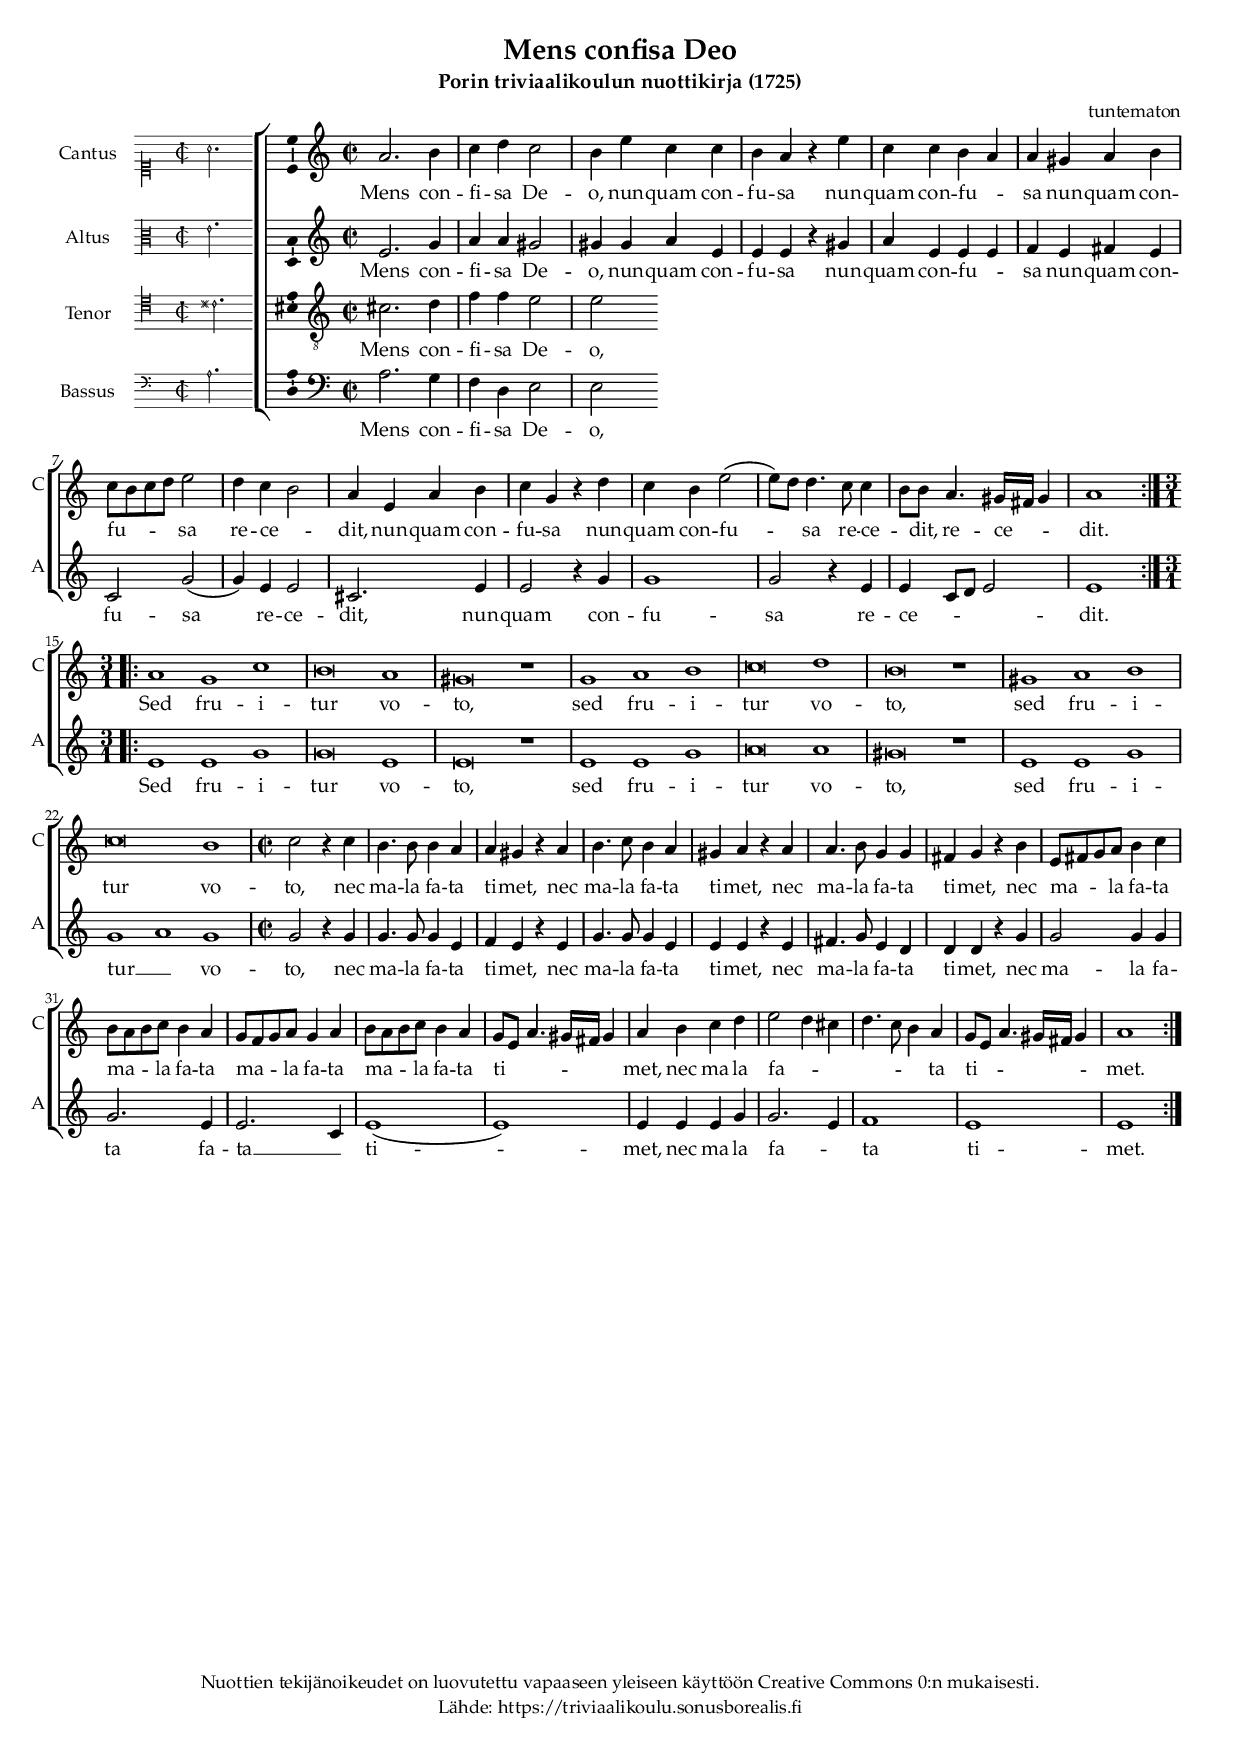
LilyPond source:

\version "2.20.0"
\include "suomi.ly"

#(set-global-staff-size 16)

globalkey = {
	\key c \major
}

globaltime = {
	\time 2/2
}

globaltempo = {
	\tempo 4 = 130
}

global = {
%  \numericTimeSignature
  \globaltime
%	\set Timing.measureLength = #(ly:make-moment 4/2)
%  \autoBeamOff
  \globalkey
  \set Staff.midiInstrument = #"voice oohs"
}


SopranoMusic = \relative c'' {
	\set Staff.instrumentName = #"Cantus"
	\set Staff.shortInstrumentName = "C"

	\incipit { \clef "mensural-c1" \globalkey \globaltime a'2. }

  \repeat volta 2 {
		a2. h4 | c d c2 | h4 e c c | h a r e' | c c h a |
		a gis a h | c8 h c d e2 | d4 c h2 | a4 e a h | c g r d' |
		c h e2( | e8) d d4. c8 c4 | h8 h a4. gis16 fis gis4 | a1 |
	}
% p2
	\repeat volta 2 {
		\time 3/1
		a1 g c | h\breve a1 | gis\breve r1 | g a h | c\breve d1 | h\breve r1 |
		gis a h | c\breve h1 |
		\time 2/2 c2 r4 c | h4. h8 h4 a | a gis r a |
		h4. c8 h4 a | gis a r a | a4. h8 g4 g | fis g r h | e,8 fis g a h4 c |
% p3
		h8 a h c h4 a | g8 f g a g4 a | h8 a h c h4 a | g8 e a4. gis16 fis16 gis4 |
		a h c d | e2 d4 cis | d4. c8 h4 a | g8 e a4. gis16 fis gis4 | a1
	}
}

stanzaOneLyrics = \lyricmode {
	Mens con -- fi -- sa De -- o,
  nun -- quam con -- fu -- sa 
  nun -- quam con -- fu -- _ sa 
  nun -- quam con -- fu -- _ _ _ sa 
  re -- ce -- _ dit,
  nun -- quam con -- fu -- sa 
  nun -- quam con -- fu -- _ sa 
  re -- ce -- _ dit,
  re -- ce -- _ _ dit.
  Sed fru -- i -- tur vo -- to,
  sed fru -- i -- tur vo -- to,
  sed fru -- i -- tur vo -- to,
  nec ma -- la fa -- ta ti -- met,
  nec ma -- la fa -- ta ti -- met,
  nec ma -- la fa -- ta ti -- met,
  nec ma -- _ _ la fa -- ta
  ma -- _ _ la fa -- ta
  ma -- _ _ la fa -- ta
  ma -- _ _ la fa -- ta
  ti -- _ _ _ _ _ met,
  nec ma -- la fa -- _ _ _ _ _ ta
  ti -- _ _ _ _ _ met.
}

AltoMusic = \relative c' {
	\set Staff.instrumentName = #"Altus"
	\set Staff.shortInstrumentName = "A"

	\incipit { \clef "mensural-c3" \globalkey \globaltime e'2. }

  \repeat volta 2 {
		e2. g4 | a a gis2 | gis4 gis a e | e e r gis | a e e e |
		f e fis e | c2 g'( | g4) e e2 | cis2. e4 | e2 r4 g |
		g1 | g2 r4 e | e c8 d e2 | e1
	}
% p2
	\repeat volta 2 {
		\time 3/1
		e1 e g | g\breve e1 | e\breve r1 | e e g | a\breve a1 | gis\breve r1 |
		e e g | g a g |
		\time 2/2
		g2 r4 g | g4. g8 g4 e | f e r e |
		g4. g8 g4 e | e e r e | fis4. g8 e4 d | d d r g | g2 g4 g |
		g2. e4 | e2. c4 | e1( | e) |
		e4 e e g | g2. e4 | f1 | e | e |
	}
}

stanzaOneLyricsAlto = \lyricmode {
	Mens con -- fi -- sa De -- o,
  nun -- quam con -- fu -- sa 
  nun -- quam con -- fu -- _ sa 
  nun -- quam con -- fu -- sa 
  re -- ce -- dit,
  nun -- quam con -- fu -- sa 
  re -- ce -- _ _ _ dit.
  Sed fru -- i -- tur vo -- to,
  sed fru -- i -- tur vo -- to,
  sed fru -- i -- tur __ _ vo -- to,
  nec ma -- la fa -- ta ti -- met,
  nec ma -- la fa -- ta ti -- met,
  nec ma -- la fa -- ta ti -- met,
  nec ma -- la fa -- ta fa -- ta __ _ ti -- met,
  nec ma -- la fa -- _ ta ti -- met.
}


TenoreMusic = \relative c' {
	\set Staff.instrumentName = #"Tenor"
	\set Staff.shortInstrumentName = "T"

	\incipit { \clef "mensural-c4" \globalkey \globaltime cis'2. }

	\clef "treble_8"
	cis2. d4 | f f e2 | e2
%  \time 4/2
%  \once \override Staff.TimeSignature.break-visibility = ##(#t #f #t)
%  g\breve\fermata
}

BassMusic = \relative c' {
	\set Staff.instrumentName = #"Bassus"
	\set Staff.shortInstrumentName = "B"

	\incipit { \clef "mensural-f" \globalkey \globaltime a2. }

	\clef bass
	a2. g4 | f d e2 | e2 
%  \time 4/2
%  \once \override Staff.TimeSignature.break-visibility = ##(#t #f #t)
%  g,\breve\fermata
}

\include "mens-confisa-deo.header.ily"


\score {
  \new ChoirStaff <<
    \new Staff <<
      \new Voice = "Soprano" {
		    \global
        \SopranoMusic
      }
     \new Lyrics \lyricsto "Soprano" {
       \stanzaOneLyrics
     }
    >>
    \new Staff <<
      \new Voice = "Alto" {
        \global
        \AltoMusic
      }
     \new Lyrics \lyricsto "Alto" {
       \stanzaOneLyricsAlto
     }
    >>
    \new Staff <<
      \new Voice = "Tenore" {
        \global
        \TenoreMusic
      }
      \new Lyrics \lyricsto "Tenore" {
       \stanzaOneLyrics
      }
    >>
    \new Staff <<
      \new Voice = "Bass" {
        \global
        \BassMusic
      }
      \new Lyrics \lyricsto "Bass" {
       \stanzaOneLyrics
      }
    >>
  >>
  \midi {
    \globaltempo
  }
  \layout {
    \context {
      \Voice
      \consists "Ambitus_engraver"
    }
    indent = 3.5\cm
    incipit-width = 2\cm
    \context {
     \Staff \RemoveEmptyStaves
   }
    \context {
     \Score
     \override VerticalAxisGroup.remove-first = ##t
    }
  }
}
